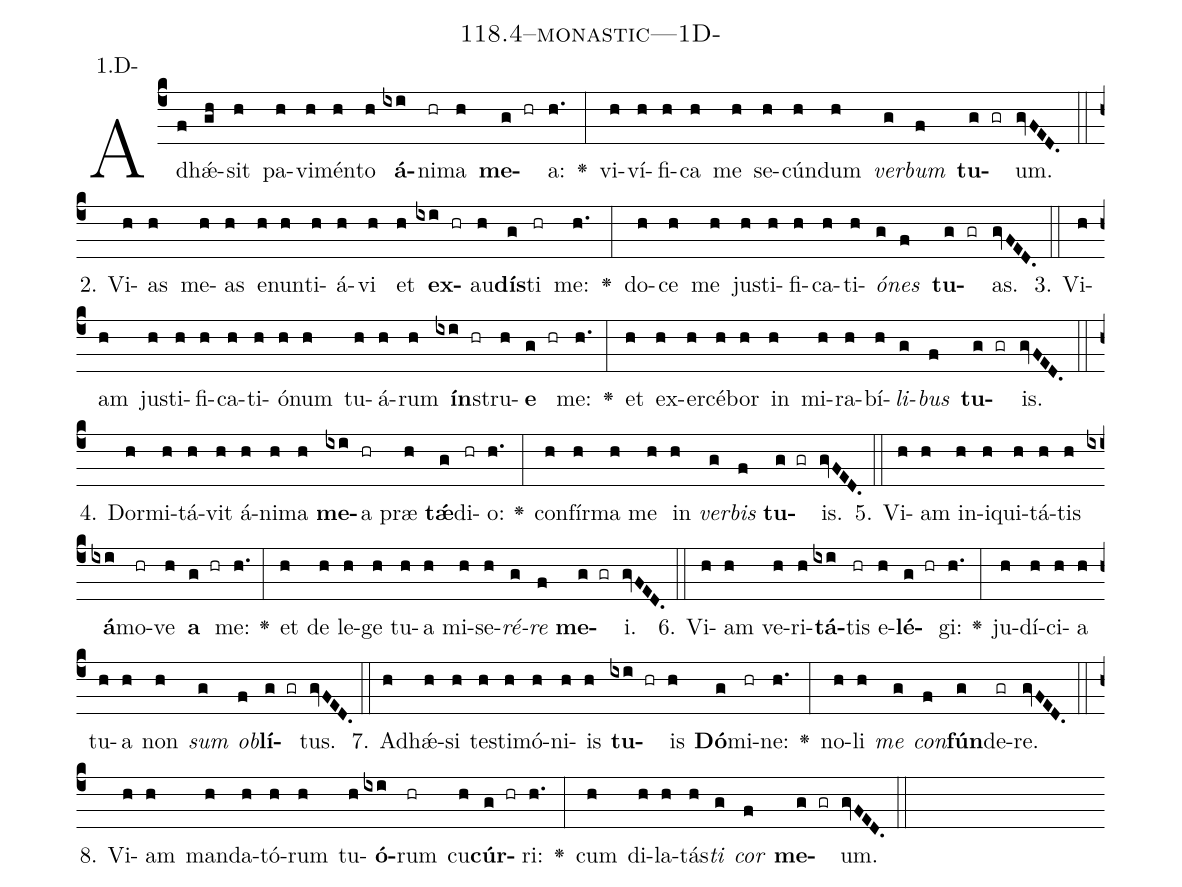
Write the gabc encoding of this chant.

name: 118.4--monastic---1D-;
annotation: 1.D-;
%%
(c4)Ad(f)hǽ(gh)sit(h) pa(h)vi(h)mén(h)to(h) <b>á</b>(ixi)ni(hr)ma(h) <b>me</b>(g hr)a:(h.) <v>\greheightstar</v>(:) vi(h)ví(h)fi(h)ca(h) me(h) se(h)cún(h)dum(h) <i>ver</i>(g)<i>bum</i>(f) <b>tu</b>(g gr)um.(gvFED.) (::)
2. Vi(h)as(h) me(h)as(h) e(h)nun(h)ti(h)á(h)vi(h) et(h) <b>ex</b>(ixi hr)au(h)<b>dís</b>(g)ti(hr) me:(h.) <v>\greheightstar</v>(:) do(h)ce(h) me(h) jus(h)ti(h)fi(h)ca(h)ti(h)<i>ó</i>(g)<i>nes</i>(f) <b>tu</b>(g gr)as.(gvFED.) (::)
3. Vi(h)am(h) jus(h)ti(h)fi(h)ca(h)ti(h)ó(h)num(h) tu(h)á(h)rum(h) <b>ín</b>(ixi hr)stru(h)<b>e</b>(g hr) me:(h.) <v>\greheightstar</v>(:) et(h) ex(h)er(h)cé(h)bor(h) in(h) mi(h)ra(h)bí(h)<i>li</i>(g)<i>bus</i>(f) <b>tu</b>(g gr)is.(gvFED.) (::)
4. Dor(h)mi(h)tá(h)vit(h) á(h)ni(h)ma(h) <b>me</b>(ixi)a(hr) præ(h) <b>tǽ</b>(g)di(hr)o:(h.) <v>\greheightstar</v>(:) con(h)fír(h)ma(h) me(h) in(h) <i>ver</i>(g)<i>bis</i>(f) <b>tu</b>(g gr)is.(gvFED.) (::)
5. Vi(h)am(h) in(h)i(h)qui(h)tá(h)tis(h) <b>á</b>(ixi)mo(hr)ve(h) <b>a</b>(g hr) me:(h.) <v>\greheightstar</v>(:) et(h) de(h) le(h)ge(h) tu(h)a(h) mi(h)se(h)<i>ré</i>(g)<i>re</i>(f) <b>me</b>(g gr)i.(gvFED.) (::)
6. Vi(h)am(h) ve(h)ri(h)<b>tá</b>(ixi)tis(hr) e(h)<b>lé</b>(g hr)gi:(h.) <v>\greheightstar</v>(:) ju(h)dí(h)ci(h)a(h) tu(h)a(h) non(h) <i>sum</i>(g) <i>ob</i>(f)<b>lí</b>(g gr)tus.(gvFED.) (::)
7. Ad(h)hǽ(h)si(h) tes(h)ti(h)mó(h)ni(h)is(h) <b>tu</b>(ixi hr)is(h) <b>Dó</b>(g)mi(hr)ne:(h.) <v>\greheightstar</v>(:) no(h)li(h) <i>me</i>(g) <i>con</i>(f)<b>fún</b>(g)de(gr)re.(gvFED.) (::)
8. Vi(h)am(h) man(h)da(h)tó(h)rum(h) tu(h)<b>ó</b>(ixi)rum(hr) cu(h)<b>cúr</b>(g hr)ri:(h.) <v>\greheightstar</v>(:) cum(h) di(h)la(h)tás(h)<i>ti</i>(g) <i>cor</i>(f) <b>me</b>(g gr)um.(gvFED.) (::)
